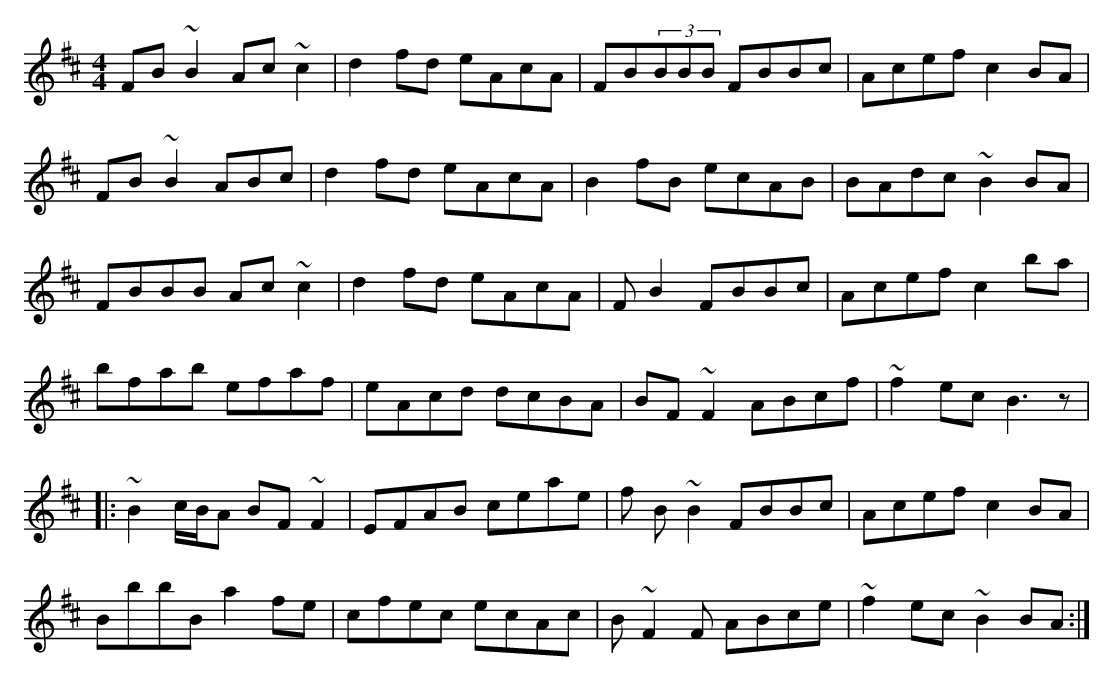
X:1
M:4/4
K:Bmin
FB~B2 Ac~c2|d2fd eAcA|FB(3BBB FBBc|Acef c2BA|
FB~B2 ABc|d2fd eAcA|B2fB ecAB|BAdc ~B2BA|
FBBB Ac~c2|d2fd eAcA|FB2 FBBc|Acef c2ba|
bfab efaf|eAcd dcBA|BF~F2 ABcf|~f2ec B3z|
|:~B2 c/B/A BF~F2|EFAB ceae|f B~B2 FBBc|Acef c2BA|
BbbB a2fe|cfec ecAc|B~F2F ABce|~f2ec ~B2BA:|
